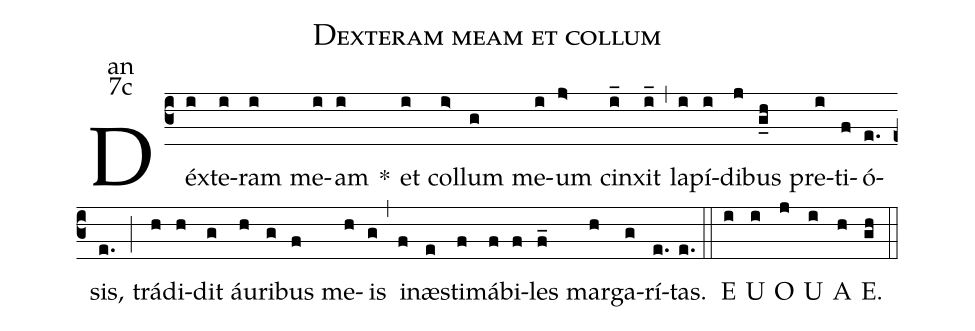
name:Dexteram meam et collum;
office-part:an;
mode:7c;
%%
(c3) Déx(i)te(i)ram(i) me(i)am(i) <sp>*</sp>() et(i) col(i>)lum(g) me(i)um(j>) cin(i_)xit(i_) (,) la(i)pí(i)di(j)bus(g_h) pre(i)ti(f)ó(e.)sis,(e.) (;)
trá(h)di(h)dit(g) áu(h)ri(g)bus(f) me(h)is(g) (,)
in(f)æ(e)sti(f)má(f)bi(f)les(f_) mar(h)ga(g)rí(e.)tas.(e.) (::)
<eu>  E(i) U(i) O(j) U(i) A(h) E.(gh) </eu> (::)
